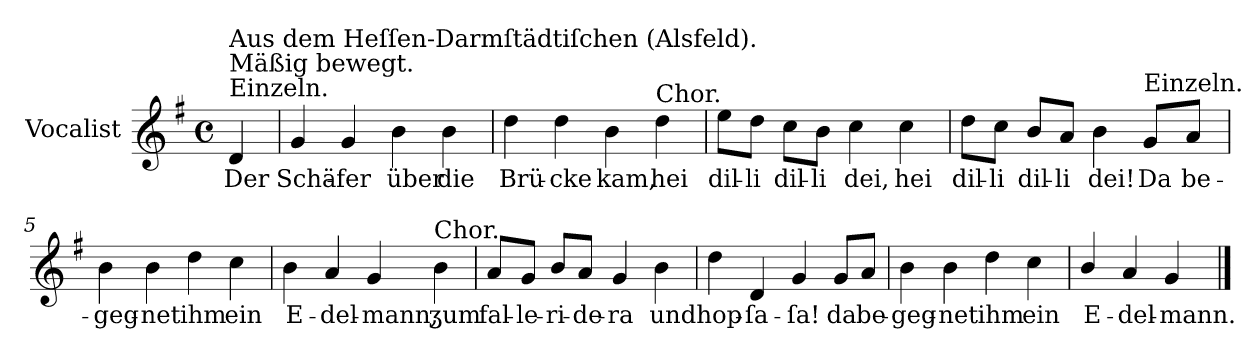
**kern	**text
*part1	*part1
*staff1	*staff1
*I"Vocalist	*
*k[f#]	*
*G:	*
*M4/4	*
*met(c)	*
=	=
!LO:TX:a:t=Einzeln.	!
!LO:TX:a:t=Mäßig bewegt.	!
!LO:TX:a:t=Aus dem Heſſen-Darmſtädtiſchen (Alsfeld).	!
4d	Der
=1	=1
4g	Schä-
4g	-fer
4b	über
4b	die
=2	=2
4dd	Brü-
4dd	-cke
4b	kam,
!LO:TX:a:t=Chor.	!
4dd	hei
=3	=3
8eeL	dil-
8ddJ	-li
8ccL	dil-
8bJ	-li
4cc	dei,
4cc	hei
=4	=4
8ddL	dil-
8ccJ	-li
8bL	dil-
8aJ	-li
4b	dei!
!LO:TX:a:t=Einzeln.	!
8gL	Da
8aJ	be-
=5	=5
4b	-geg-
4b	-net
4dd	ihm
4cc	ein
=6	=6
4b	E-
4a	-del-
4g	-mann,
!LO:TX:a:t=Chor.	!
4b	ʒum
=7	=7
8aL	fal-
8gJ	-le-
8b/L	-ri-
8aJ	-de-
4g	-ra
4b	und
=8	=8
4dd	hop-
4d	-ſa-
4g	-ſa!
8gL	da
8aJ	be-
=9	=9
4b	-geg-
4b	-net
4dd	ihm
4cc	ein
=10	=10
4b/	E-
4a	-del-
4g	-mann.
==	==
*-	*-
